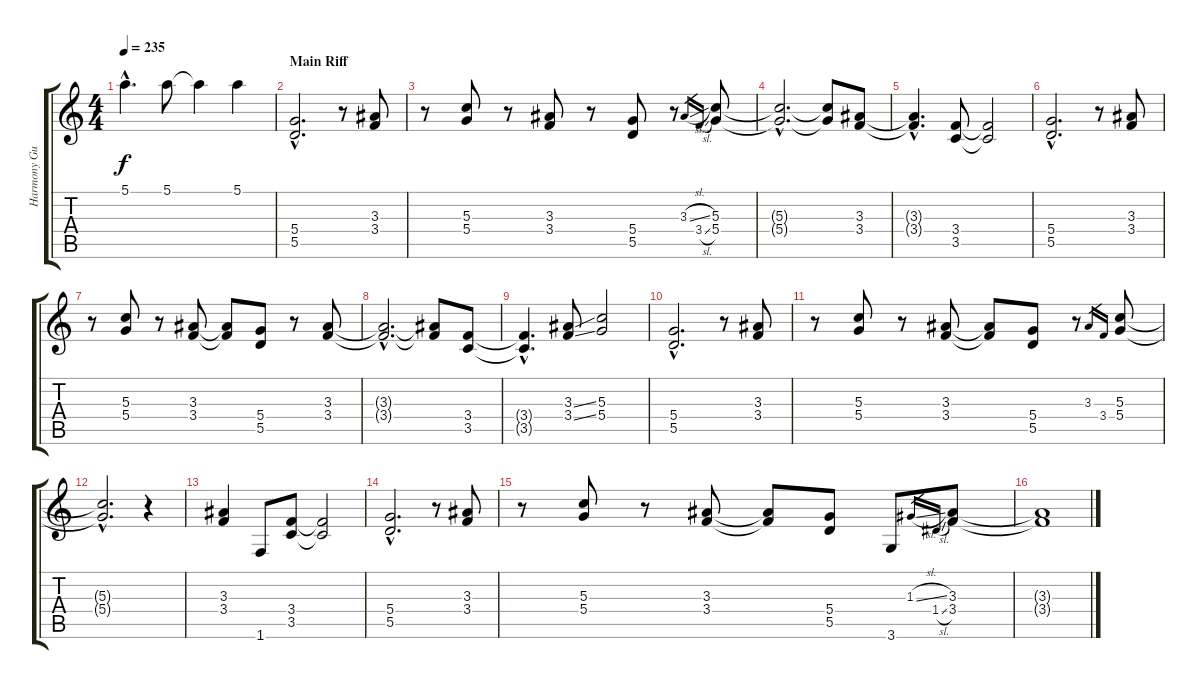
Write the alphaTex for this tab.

\track ("Harmony Guitar" "Harmony Gu") {instrument distortionguitar}
\staff {score tabs}
\tuning (E4 B3 G3 D3 A2 E2) {hide}
\ts (4 4)
\tempo 235
\clef g2
\ks c
5.1{hac}.4{d dy f} 5.1.8 5.1{t}.4 5.1.4 |
\section ("" "Main Riff")
(5.4{hac} 5.5{hac}).2{d} r.8 (3.3 3.4).8 |
r.8 (5.3 5.4).8 r.8 (3.3 3.4).8 r.8 (5.4 5.5).8 r.8 3.3{sl}.16{gr} 3.4{sl}.16{gr} (5.3 5.4).8 |
(5.3{hac t} 5.4{hac t}).2{d} (5.3{t} 5.4{t}).8 (3.3 3.4).8 |
(3.3{hac t} 3.4{hac t}).4{d} (3.4 3.5).8 (3.4{t} 3.5{t}).2 |
(5.4{hac} 5.5{hac}).2{d} r.8 (3.3 3.4).8 |
r.8 (5.3 5.4).8 r.8 (3.3 3.4).8 (3.3{t} 3.4{t}).8 (5.4 5.5).8 r.8 (3.3 3.4).8 |
(3.3{hac t} 3.4{hac t}).2{d} (3.3{t} 3.4{t}).8 (3.4 3.5).8 |
(3.4{hac t} 3.5{hac t}).4{d} (3.3{ss} 3.4{ss}).8 (5.3 5.4).2 |
(5.4{hac} 5.5{hac}).2{d} r.8 (3.3 3.4).8 |
r.8 (5.3 5.4).8 r.8 (3.3 3.4).8 (3.3{t} 3.4{t}).8 (5.4 5.5).8 r.8 3.3.16{gr} 3.4.16{gr} (5.3 5.4).8 |
(5.3{hac t} 5.4{hac t}).2{d} r.4 |
(3.3 3.4).4 1.6.8 (3.4 3.5).8 (3.4{t} 3.5{t}).2 |
(5.4{hac} 5.5{hac}).2{d} r.8 (3.3 3.4).8 |
r.8 (5.3 5.4).8 r.8 (3.3 3.4).8 (3.3{t} 3.4{t}).8 (5.4 5.5).8 3.6.8 1.3{sl}.16{gr} 1.4{sl}.16{gr} (3.3 3.4).8 |
(3.3{t} 3.4{t}).1
